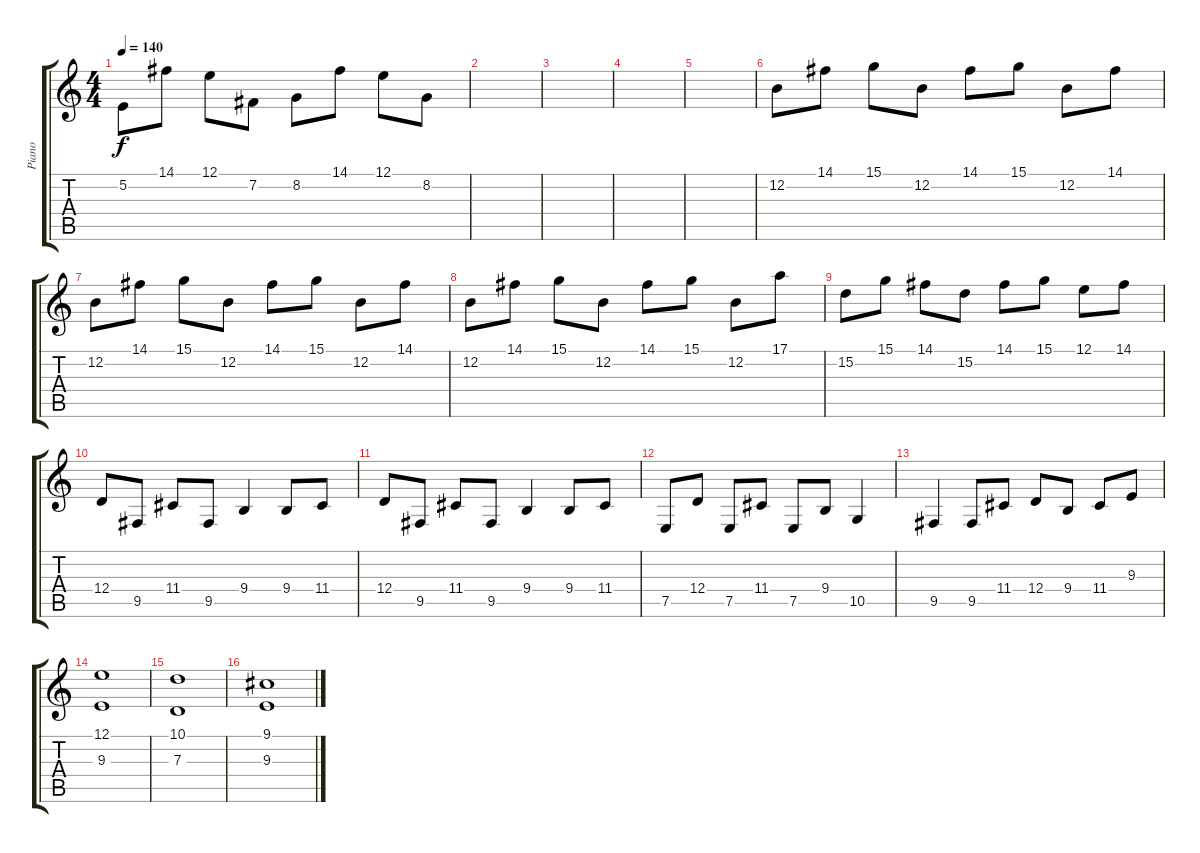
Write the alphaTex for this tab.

\track ("Piano" "Piano") {instrument acousticgrandpiano}
\staff {score tabs}
\tuning (E4 B3 G3 D3 A2 E2) {hide}
\ts (4 4)
\tempo 140
\clef g2
\ks c
5.2.8{dy f} 14.1.8 12.1.8 7.2.8 8.2.8 14.1.8 12.1.8 8.2.8 |
|
|
|
|
12.2.8 14.1.8 15.1.8 12.2.8 14.1.8 15.1.8 12.2.8 14.1.8 |
12.2.8 14.1.8 15.1.8 12.2.8 14.1.8 15.1.8 12.2.8 14.1.8 |
12.2.8 14.1.8 15.1.8 12.2.8 14.1.8 15.1.8 12.2.8 17.1.8 |
15.2.8 15.1.8 14.1.8 15.2.8 14.1.8 15.1.8 12.1.8 14.1.8 |
12.4.8 9.5.8 11.4.8 9.5.8 9.4.4 9.4.8 11.4.8 |
12.4.8 9.5.8 11.4.8 9.5.8 9.4.4 9.4.8 11.4.8 |
7.5.8 12.4.8 7.5.8 11.4.8 7.5.8 9.4.8 10.5.4 |
9.5.4 9.5.8 11.4.8 12.4.8 9.4.8 11.4.8 9.3.8 |
(12.1 9.3).1 |
(10.1 7.3).1 |
(9.1 9.3).1
